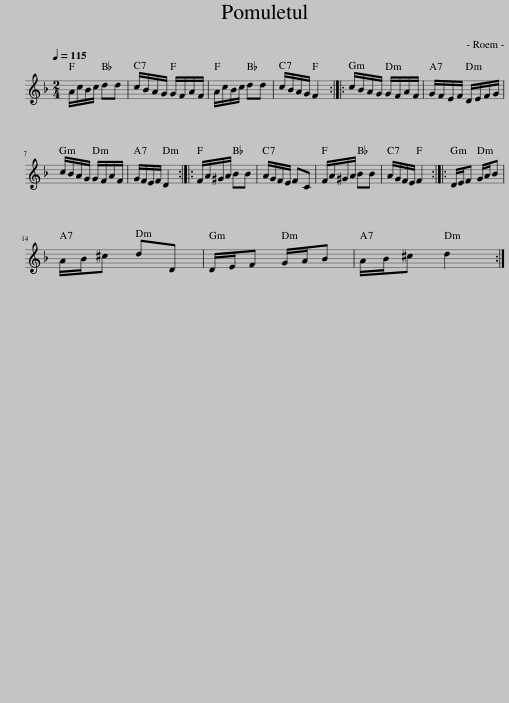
X:1
L:1/8
Q:1/4=115
M:2/4
I:linebreak $
K:Dmin
V:1 treble
V:1
 A/c/B/c/ dd | c/B/A/G/ G/F/A/F/ | A/c/B/c/ dd | c/B/A/G/ F2 :: c/B/A/G/ G/F/A/F/ | %5
 G/F/E/F/ D/E/F/G/ |$ c/B/A/G/ G/F/A/F/ | G/F/E/F/ D2 :: F/A/^G/A/ BB | A/G/F/E/ FC | %10
 F/A/^G/A/ BB | A/G/F/E/ F2 :: D/E/F G/A/B |$ A/B/^c dD | D/E/F G/A/B | %15
 A/B/^c d2 :| %16
